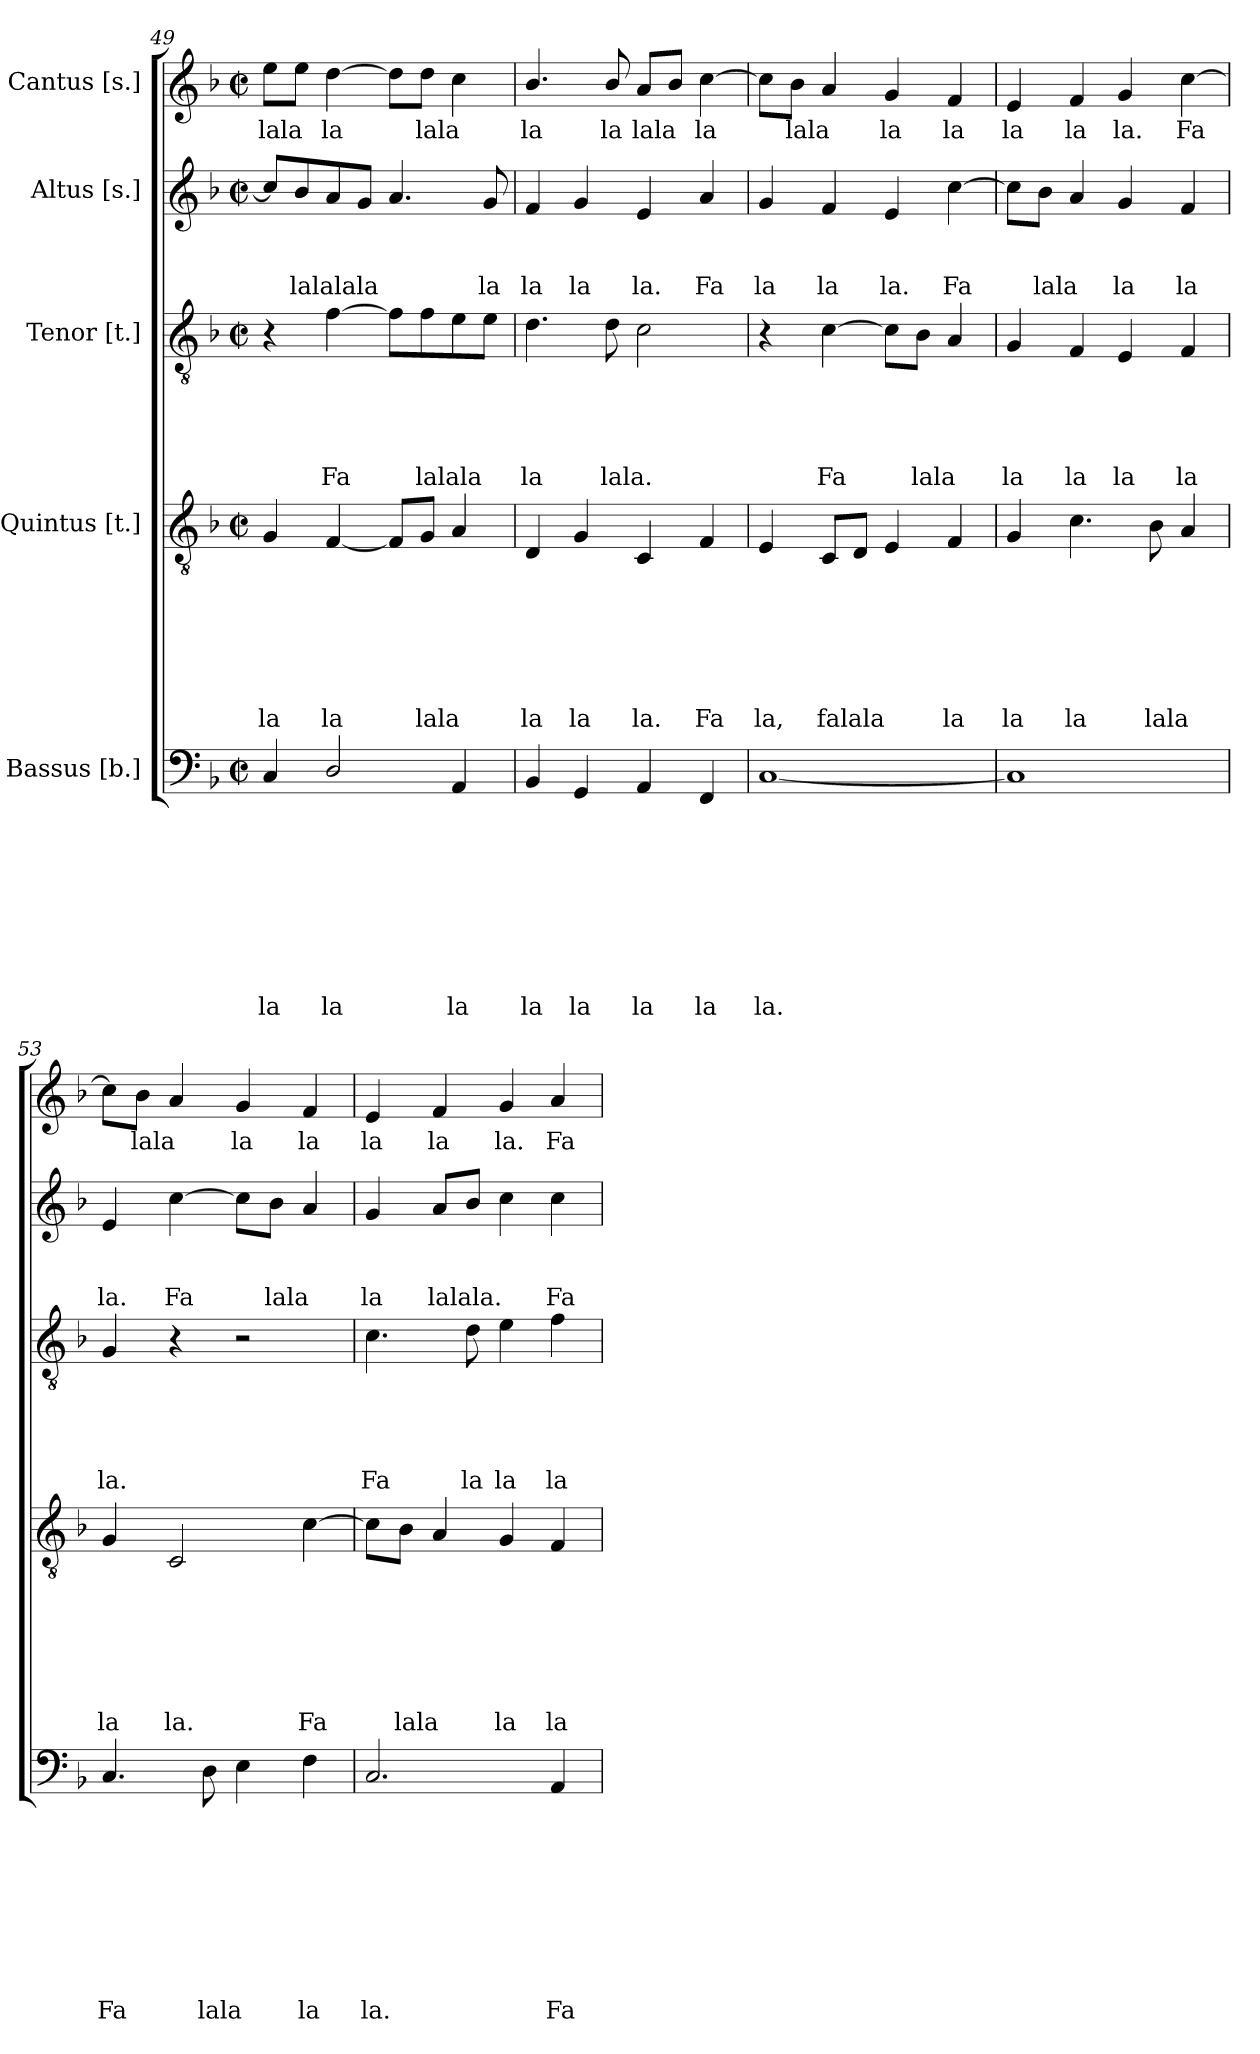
**kern	**text	**text	**text	**text	**text	**text	**text	**text	**text	**kern	**text	**text	**text	**text	**text	**text	**text	**kern	**text	**text	**text	**text	**text	**kern	**text	**text	**text	**kern	**text
*part5	*part5	*part5	*part5	*part5	*part5	*part5	*part5	*part5	*part5	*part4	*part4	*part4	*part4	*part4	*part4	*part4	*part4	*part3	*part3	*part3	*part3	*part3	*part3	*part2	*part2	*part2	*part2	*part1	*part1
*staff5	*staff5	*staff5	*staff5	*staff5	*staff5	*staff5	*staff5	*staff5	*staff5	*staff4	*staff4	*staff4	*staff4	*staff4	*staff4	*staff4	*staff4	*staff3	*staff3	*staff3	*staff3	*staff3	*staff3	*staff2	*staff2	*staff2	*staff2	*staff1	*staff1
*I"Bassus [b.]	*	*	*	*	*	*	*	*	*	*I"Quintus [t.]	*	*	*	*	*	*	*	*I"Tenor [t.]	*	*	*	*	*	*I"Altus [s.]	*	*	*	*I"Cantus [s.]	*
*clefF4	*	*	*	*	*	*	*	*	*	*clefGv2	*	*	*	*	*	*	*	*clefGv2	*	*	*	*	*	*clefG2	*	*	*	*clefG2	*
*k[b-]	*	*	*	*	*	*	*	*	*	*k[b-]	*	*	*	*	*	*	*	*k[b-]	*	*	*	*	*	*k[b-]	*	*	*	*k[b-]	*
*F:	*	*	*	*	*	*	*	*	*	*F:	*	*	*	*	*	*	*	*F:	*	*	*	*	*	*F:	*	*	*	*F:	*
*M2/2	*	*	*	*	*	*	*	*	*	*M2/2	*	*	*	*	*	*	*	*M2/2	*	*	*	*	*	*M2/2	*	*	*	*M2/2	*
*met(c|)	*	*	*	*	*	*	*	*	*	*met(c|)	*	*	*	*	*	*	*	*met(c|)	*	*	*	*	*	*met(c|)	*	*	*	*met(c|)	*
=49	=49	=49	=49	=49	=49	=49	=49	=49	=49	=49	=49	=49	=49	=49	=49	=49	=49	=49	=49	=49	=49	=49	=49	=49	=49	=49	=49	=49	=49
!	!	!	!	!	!	!	!	!	!LO:LY:b	!	!	!	!	!	!	!	!LO:LY:b	!	!	!	!	!	!	!	!	!	!	!	!LO:LY:b
4C/	.	.	.	.	.	.	.	.	la	4G/	.	.	.	.	.	.	la	4r	.	.	.	.	.	8cc/L]	.	.	.	8ee\L	lala
!	!	!	!	!	!	!	!	!	!	!	!	!	!	!	!	!	!	!	!	!	!	!	!	!	!	!	!LO:LY:b	!	!
.	.	.	.	.	.	.	.	.	.	.	.	.	.	.	.	.	.	.	.	.	.	.	.	8b-/	.	.	lalalala	8ee\J	.
!	!	!	!	!	!	!	!	!	!LO:LY:b	!	!	!	!	!	!	!	!LO:LY:b	!	!	!	!	!	!LO:LY:b	!	!	!	!	!	!LO:LY:b
2D/	.	.	.	.	.	.	.	.	la	[<4F/	.	.	.	.	.	.	la	[>4f\	.	.	.	.	Fa	8a/	.	.	.	[>4dd\	la
.	.	.	.	.	.	.	.	.	.	.	.	.	.	.	.	.	.	.	.	.	.	.	.	8g/J	.	.	.	.	.
.	.	.	.	.	.	.	.	.	.	8F/L]	.	.	.	.	.	.	.	8f\L]	.	.	.	.	.	4.a/	.	.	.	8dd\L]	.
!	!	!	!	!	!	!	!	!	!	!	!	!	!	!	!	!	!LO:LY:b	!	!	!	!	!	!LO:LY:b	!	!	!	!	!	!LO:LY:b
.	.	.	.	.	.	.	.	.	.	8G/J	.	.	.	.	.	.	lala	8f\	.	.	.	.	lalala	.	.	.	.	8dd\J	lala
!	!	!	!	!	!	!	!	!	!LO:LY:b	!	!	!	!	!	!	!	!	!	!	!	!	!	!	!	!	!	!	!	!
4AA/	.	.	.	.	.	.	.	.	la	4A/	.	.	.	.	.	.	.	8e\	.	.	.	.	.	.	.	.	.	4cc\	.
!	!	!	!	!	!	!	!	!	!	!	!	!	!	!	!	!	!	!	!	!	!	!	!	!	!	!	!LO:LY:b	!	!
.	.	.	.	.	.	.	.	.	.	.	.	.	.	.	.	.	.	8e\J	.	.	.	.	.	8g/	.	.	la	.	.
=50	=50	=50	=50	=50	=50	=50	=50	=50	=50	=50	=50	=50	=50	=50	=50	=50	=50	=50	=50	=50	=50	=50	=50	=50	=50	=50	=50	=50	=50
!	!	!	!	!	!	!	!	!	!LO:LY:b	!	!	!	!	!	!	!	!LO:LY:b	!	!	!	!	!	!LO:LY:b	!	!	!	!LO:LY:b	!	!LO:LY:b
4BB-/	.	.	.	.	.	.	.	.	la	4D/	.	.	.	.	.	.	la	4.d\	.	.	.	.	la	4f/	.	.	la	4.b-/	la
!	!	!	!	!	!	!	!	!	!LO:LY:b	!	!	!	!	!	!	!	!LO:LY:b	!	!	!	!	!	!	!	!	!	!LO:LY:b	!	!
4GG/	.	.	.	.	.	.	.	.	la	4G/	.	.	.	.	.	.	la	.	.	.	.	.	.	4g/	.	.	la	.	.
!	!	!	!	!	!	!	!	!	!	!	!	!	!	!	!	!	!	!	!	!	!	!	!LO:LY:b	!	!	!	!	!	!LO:LY:b
.	.	.	.	.	.	.	.	.	.	.	.	.	.	.	.	.	.	8d\	.	.	.	.	lala.	.	.	.	.	8b-/	la
!	!	!	!	!	!	!	!	!	!LO:LY:b	!	!	!	!	!	!	!	!LO:LY:b	!	!	!	!	!	!	!	!	!	!LO:LY:b	!	!LO:LY:b
4AA/	.	.	.	.	.	.	.	.	la	4C/	.	.	.	.	.	.	la.	2c\	.	.	.	.	.	4e/	.	.	la.	8a/L	lala
.	.	.	.	.	.	.	.	.	.	.	.	.	.	.	.	.	.	.	.	.	.	.	.	.	.	.	.	8b-/J	.
!	!	!	!	!	!	!	!	!	!LO:LY:b	!	!	!	!	!	!	!	!LO:LY:b	!	!	!	!	!	!	!	!	!	!LO:LY:b	!	!LO:LY:b
4FF/	.	.	.	.	.	.	.	.	la	4F/	.	.	.	.	.	.	Fa	.	.	.	.	.	.	4a/	.	.	Fa	[>4cc\	la
!!LO:PB:g=z
=51	=51	=51	=51	=51	=51	=51	=51	=51	=51	=51	=51	=51	=51	=51	=51	=51	=51	=51	=51	=51	=51	=51	=51	=51	=51	=51	=51	=51	=51
!	!	!	!	!	!	!	!	!	!LO:LY:b	!	!	!	!	!	!	!	!LO:LY:b	!	!	!	!	!	!	!	!	!	!LO:LY:b	!	!
[<1C	.	.	.	.	.	.	.	.	la.	4E/	.	.	.	.	.	.	la,	4r	.	.	.	.	.	4g/	.	.	la	8cc\L]	.
!	!	!	!	!	!	!	!	!	!	!	!	!	!	!	!	!	!	!	!	!	!	!	!	!	!	!	!	!	!LO:LY:b
.	.	.	.	.	.	.	.	.	.	.	.	.	.	.	.	.	.	.	.	.	.	.	.	.	.	.	.	8b-\J	lala
!	!	!	!	!	!	!	!	!	!	!	!	!	!	!	!	!	!LO:LY:b	!	!	!	!	!	!LO:LY:b	!	!	!	!LO:LY:b	!	!
.	.	.	.	.	.	.	.	.	.	8C/L	.	.	.	.	.	.	falala	[>4c\	.	.	.	.	Fa	4f/	.	.	la	4a/	.
.	.	.	.	.	.	.	.	.	.	8D/J	.	.	.	.	.	.	.	.	.	.	.	.	.	.	.	.	.	.	.
!	!	!	!	!	!	!	!	!	!	!	!	!	!	!	!	!	!	!	!	!	!	!	!	!	!	!	!LO:LY:b	!	!LO:LY:b
.	.	.	.	.	.	.	.	.	.	4E/	.	.	.	.	.	.	.	8c\L]	.	.	.	.	.	4e/	.	.	la.	4g/	la
!	!	!	!	!	!	!	!	!	!	!	!	!	!	!	!	!	!	!	!	!	!	!	!LO:LY:b	!	!	!	!	!	!
.	.	.	.	.	.	.	.	.	.	.	.	.	.	.	.	.	.	8B-\J	.	.	.	.	lala	.	.	.	.	.	.
!	!	!	!	!	!	!	!	!	!	!	!	!	!	!	!	!	!LO:LY:b	!	!	!	!	!	!	!	!	!	!LO:LY:b	!	!LO:LY:b
.	.	.	.	.	.	.	.	.	.	4F/	.	.	.	.	.	.	la	4A/	.	.	.	.	.	[>4cc\	.	.	Fa	4f/	la
=52	=52	=52	=52	=52	=52	=52	=52	=52	=52	=52	=52	=52	=52	=52	=52	=52	=52	=52	=52	=52	=52	=52	=52	=52	=52	=52	=52	=52	=52
!	!	!	!	!	!	!	!	!	!	!	!	!	!	!	!	!	!LO:LY:b	!	!	!	!	!	!LO:LY:b	!	!	!	!	!	!LO:LY:b
1C]	.	.	.	.	.	.	.	.	.	4G/	.	.	.	.	.	.	la	4G/	.	.	.	.	la	8cc\L]	.	.	.	4e/	la
!	!	!	!	!	!	!	!	!	!	!	!	!	!	!	!	!	!	!	!	!	!	!	!	!	!	!	!LO:LY:b	!	!
.	.	.	.	.	.	.	.	.	.	.	.	.	.	.	.	.	.	.	.	.	.	.	.	8b-\J	.	.	lala	.	.
!	!	!	!	!	!	!	!	!	!	!	!	!	!	!	!	!	!LO:LY:b	!	!	!	!	!	!LO:LY:b	!	!	!	!	!	!LO:LY:b
.	.	.	.	.	.	.	.	.	.	4.c\	.	.	.	.	.	.	la	4F/	.	.	.	.	la	4a/	.	.	.	4f/	la
!	!	!	!	!	!	!	!	!	!	!	!	!	!	!	!	!	!	!	!	!	!	!	!LO:LY:b	!	!	!	!LO:LY:b	!	!LO:LY:b
.	.	.	.	.	.	.	.	.	.	.	.	.	.	.	.	.	.	4E/	.	.	.	.	la	4g/	.	.	la	4g/	la.
!	!	!	!	!	!	!	!	!	!	!	!	!	!	!	!	!	!LO:LY:b	!	!	!	!	!	!	!	!	!	!	!	!
.	.	.	.	.	.	.	.	.	.	8B-\	.	.	.	.	.	.	lala	.	.	.	.	.	.	.	.	.	.	.	.
!	!	!	!	!	!	!	!	!	!	!	!	!	!	!	!	!	!	!	!	!	!	!	!LO:LY:b	!	!	!	!LO:LY:b	!	!LO:LY:b
.	.	.	.	.	.	.	.	.	.	4A/	.	.	.	.	.	.	.	4F/	.	.	.	.	la	4f/	.	.	la	[>4cc\	Fa
=53	=53	=53	=53	=53	=53	=53	=53	=53	=53	=53	=53	=53	=53	=53	=53	=53	=53	=53	=53	=53	=53	=53	=53	=53	=53	=53	=53	=53	=53
!	!	!	!	!	!	!	!	!	!LO:LY:b	!	!	!	!	!	!	!	!LO:LY:b	!	!	!	!	!	!LO:LY:b	!	!	!	!LO:LY:b	!	!
4.C/	.	.	.	.	.	.	.	.	Fa	4G/	.	.	.	.	.	.	la	4G/	.	.	.	.	la.	4e/	.	.	la.	8cc\L]	.
!	!	!	!	!	!	!	!	!	!	!	!	!	!	!	!	!	!	!	!	!	!	!	!	!	!	!	!	!	!LO:LY:b
.	.	.	.	.	.	.	.	.	.	.	.	.	.	.	.	.	.	.	.	.	.	.	.	.	.	.	.	8b-\J	lala
!	!	!	!	!	!	!	!	!	!	!	!	!	!	!	!	!	!LO:LY:b	!	!	!	!	!	!	!	!	!	!LO:LY:b	!	!
.	.	.	.	.	.	.	.	.	.	2C/	.	.	.	.	.	.	la.	4r	.	.	.	.	.	[>4cc\	.	.	Fa	4a/	.
!	!	!	!	!	!	!	!	!	!LO:LY:b	!	!	!	!	!	!	!	!	!	!	!	!	!	!	!	!	!	!	!	!
8D\	.	.	.	.	.	.	.	.	lala	.	.	.	.	.	.	.	.	.	.	.	.	.	.	.	.	.	.	.	.
!	!	!	!	!	!	!	!	!	!	!	!	!	!	!	!	!	!	!	!	!	!	!	!	!	!	!	!	!	!LO:LY:b
4E\	.	.	.	.	.	.	.	.	.	.	.	.	.	.	.	.	.	2r	.	.	.	.	.	8cc\L]	.	.	.	4g/	la
!	!	!	!	!	!	!	!	!	!	!	!	!	!	!	!	!	!	!	!	!	!	!	!	!	!	!	!LO:LY:b	!	!
.	.	.	.	.	.	.	.	.	.	.	.	.	.	.	.	.	.	.	.	.	.	.	.	8b-\J	.	.	lala	.	.
!	!	!	!	!	!	!	!	!	!LO:LY:b	!	!	!	!	!	!	!	!LO:LY:b	!	!	!	!	!	!	!	!	!	!	!	!LO:LY:b
4F\	.	.	.	.	.	.	.	.	la	[>4c\	.	.	.	.	.	.	Fa	.	.	.	.	.	.	4a/	.	.	.	4f/	la
=54	=54	=54	=54	=54	=54	=54	=54	=54	=54	=54	=54	=54	=54	=54	=54	=54	=54	=54	=54	=54	=54	=54	=54	=54	=54	=54	=54	=54	=54
!	!	!	!	!	!	!	!	!	!LO:LY:b	!	!	!	!	!	!	!	!	!	!	!	!	!	!LO:LY:b	!	!	!	!LO:LY:b	!	!LO:LY:b
2.C/	.	.	.	.	.	.	.	.	la.	8c\L]	.	.	.	.	.	.	.	4.c\	.	.	.	.	Fa	4g/	.	.	la	4e/	la
!	!	!	!	!	!	!	!	!	!	!	!	!	!	!	!	!	!LO:LY:b	!	!	!	!	!	!	!	!	!	!	!	!
.	.	.	.	.	.	.	.	.	.	8B-\J	.	.	.	.	.	.	lala	.	.	.	.	.	.	.	.	.	.	.	.
!	!	!	!	!	!	!	!	!	!	!	!	!	!	!	!	!	!	!	!	!	!	!	!	!	!	!	!LO:LY:b	!	!LO:LY:b
.	.	.	.	.	.	.	.	.	.	4A/	.	.	.	.	.	.	.	.	.	.	.	.	.	8a/L	.	.	lalala.	4f/	la
!	!	!	!	!	!	!	!	!	!	!	!	!	!	!	!	!	!	!	!	!	!	!	!LO:LY:b	!	!	!	!	!	!
.	.	.	.	.	.	.	.	.	.	.	.	.	.	.	.	.	.	8d\	.	.	.	.	la	8b-/J	.	.	.	.	.
!	!	!	!	!	!	!	!	!	!	!	!	!	!	!	!	!	!LO:LY:b	!	!	!	!	!	!LO:LY:b	!	!	!	!	!	!LO:LY:b
.	.	.	.	.	.	.	.	.	.	4G/	.	.	.	.	.	.	la	4e\	.	.	.	.	la	4cc\	.	.	.	4g/	la.
!	!	!	!	!	!	!	!	!	!LO:LY:b	!	!	!	!	!	!	!	!LO:LY:b	!	!	!	!	!	!LO:LY:b	!	!	!	!LO:LY:b	!	!LO:LY:b
4AA/	.	.	.	.	.	.	.	.	Fa	4F/	.	.	.	.	.	.	la	4f\	.	.	.	.	la	4cc\	.	.	Fa	4a/	Fa
=	=	=	=	=	=	=	=	=	=	=	=	=	=	=	=	=	=	=	=	=	=	=	=	=	=	=	=	=	=
*-	*-	*-	*-	*-	*-	*-	*-	*-	*-	*-	*-	*-	*-	*-	*-	*-	*-	*-	*-	*-	*-	*-	*-	*-	*-	*-	*-	*-	*-
